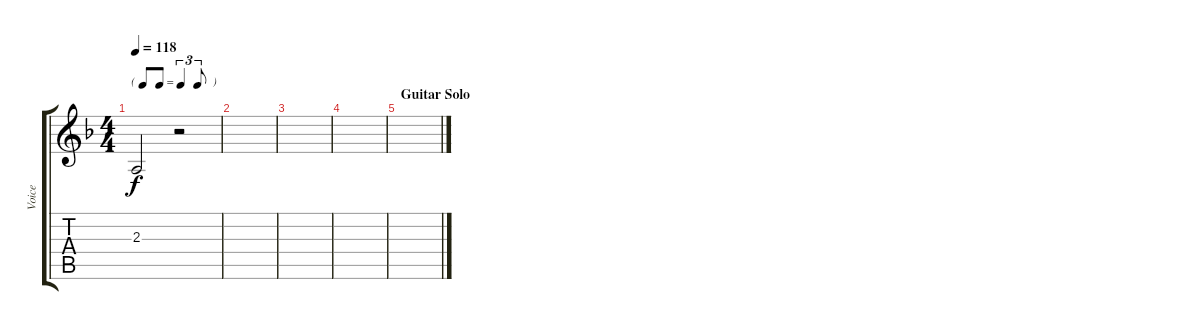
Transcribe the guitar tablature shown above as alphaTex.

\track ("Voice" "Voice") {instrument lead6voice}
\staff {score tabs}
\tuning (E4 B3 G3 D3 A2 E2) {hide}
\ts (4 4)
\tf triplet8th
\tempo 118
\clef g2
\ks f
2.3{t}.2{dy f} r.2 |
|
|
|
\section ("" "Guitar Solo")
